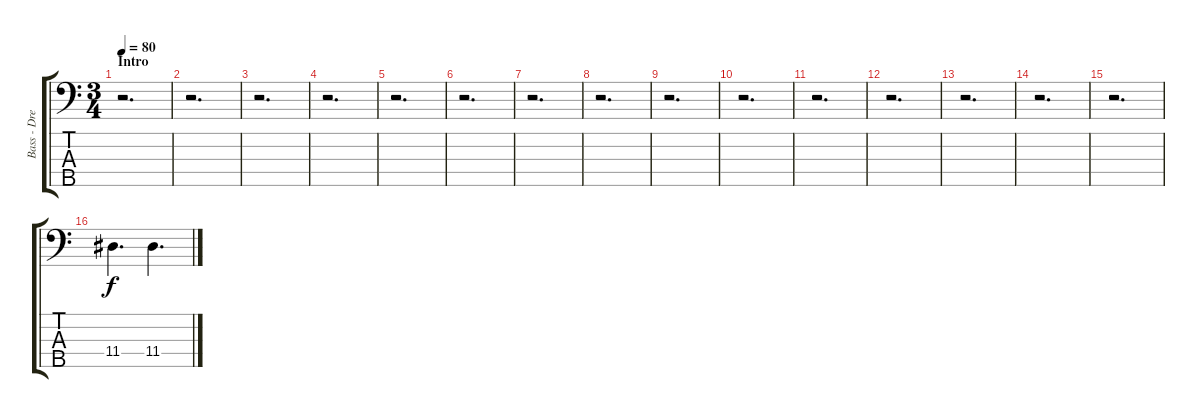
\track ("Bass - Drew Roulette" "Bass - Dre") {instrument electricbassfinger}
\staff {score tabs}
\tuning (G2 D2 A1 E1 B0) {hide}
\ts (3 4)
\section ("" "Intro")
\tempo 80
\clef f4
\ks c
r.2{d dy f instrument electricbassfinger} |
r.2{d} |
r.2{d} |
r.2{d} |
r.2{d} |
r.2{d} |
r.2{d} |
r.2{d} |
r.2{d} |
r.2{d} |
r.2{d} |
r.2{d} |
r.2{d} |
r.2{d} |
r.2{d} |
11.4.4{d} 11.4.4{d}
